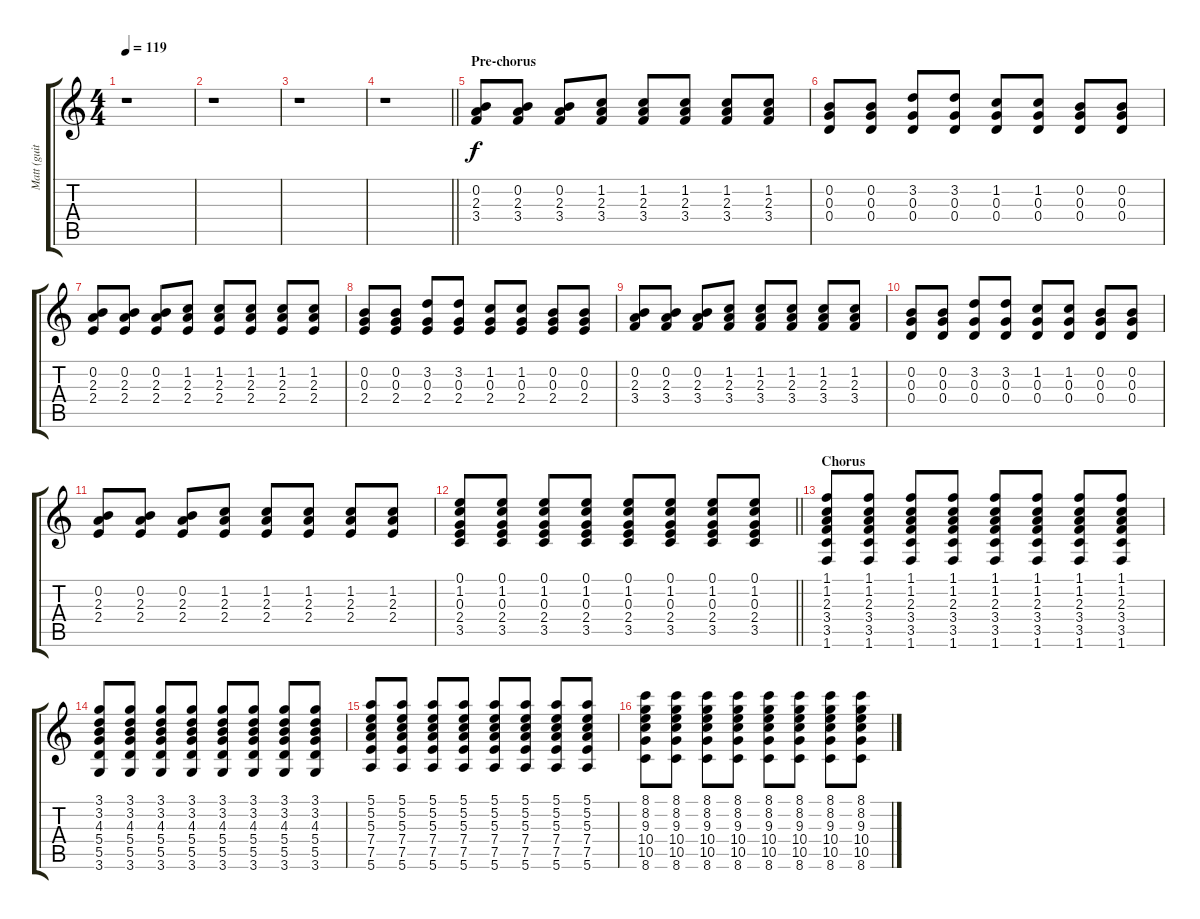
\track ("Matt (guitar)" "Matt (guit") {solo instrument overdrivenguitar}
\staff {score tabs}
\tuning (E4 B3 G3 D3 A2 E2) {hide}
\ts (4 4)
\tempo 119
\clef g2
\ks c
r.1{dy f} |
r.1 |
r.1 |
\barLineRight lightlight
r.1 |
\section ("" "Pre-chorus")
(0.2 2.3 3.4).8{volume 6} (0.2 2.3 3.4).8 (0.2 2.3 3.4).8 (1.2 2.3 3.4).8 (1.2 2.3 3.4).8 (1.2 2.3 3.4).8 (1.2 2.3 3.4).8 (1.2 2.3 3.4).8 |
(0.2 0.3 0.4).8{volume 11} (0.2 0.3 0.4).8 (3.2 0.3 0.4).8 (3.2 0.3 0.4).8 (1.2 0.3 0.4).8 (1.2 0.3 0.4).8 (0.2 0.3 0.4).8 (0.2 0.3 0.4).8 |
(0.2 2.3 2.4).8 (0.2 2.3 2.4).8 (0.2 2.3 2.4).8 (1.2 2.3 2.4).8 (1.2 2.3 2.4).8 (1.2 2.3 2.4).8 (1.2 2.3 2.4).8 (1.2 2.3 2.4).8 |
(0.2 0.3 2.4).8 (0.2 0.3 2.4).8 (3.2 0.3 2.4).8 (3.2 0.3 2.4).8 (1.2 0.3 2.4).8 (1.2 0.3 2.4).8 (0.2 0.3 2.4).8 (0.2 0.3 2.4).8 |
(0.2 2.3 3.4).8 (0.2 2.3 3.4).8 (0.2 2.3 3.4).8 (1.2 2.3 3.4).8 (1.2 2.3 3.4).8 (1.2 2.3 3.4).8 (1.2 2.3 3.4).8 (1.2 2.3 3.4).8 |
(0.2 0.3 0.4).8 (0.2 0.3 0.4).8 (3.2 0.3 0.4).8 (3.2 0.3 0.4).8 (1.2 0.3 0.4).8 (1.2 0.3 0.4).8 (0.2 0.3 0.4).8 (0.2 0.3 0.4).8 |
(0.2 2.3 2.4).8 (0.2 2.3 2.4).8 (0.2 2.3 2.4).8 (1.2 2.3 2.4).8 (1.2 2.3 2.4).8 (1.2 2.3 2.4).8 (1.2 2.3 2.4).8 (1.2 2.3 2.4).8 |
\barLineRight lightlight
(0.1 1.2 0.3 2.4 3.5).8 (0.1 1.2 0.3 2.4 3.5).8 (0.1 1.2 0.3 2.4 3.5).8 (0.1 1.2 0.3 2.4 3.5).8 (0.1 1.2 0.3 2.4 3.5).8 (0.1 1.2 0.3 2.4 3.5).8 (0.1 1.2 0.3 2.4 3.5).8 (0.1 1.2 0.3 2.4 3.5).8 |
\section ("" "Chorus")
(1.1 1.2 2.3 3.4 3.5 1.6).8 (1.1 1.2 2.3 3.4 3.5 1.6).8 (1.1 1.2 2.3 3.4 3.5 1.6).8 (1.1 1.2 2.3 3.4 3.5 1.6).8 (1.1 1.2 2.3 3.4 3.5 1.6).8 (1.1 1.2 2.3 3.4 3.5 1.6).8 (1.1 1.2 2.3 3.4 3.5 1.6).8 (1.1 1.2 2.3 3.4 3.5 1.6).8 |
(3.1 3.2 4.3 5.4 5.5 3.6).8 (3.1 3.2 4.3 5.4 5.5 3.6).8 (3.1 3.2 4.3 5.4 5.5 3.6).8 (3.1 3.2 4.3 5.4 5.5 3.6).8 (3.1 3.2 4.3 5.4 5.5 3.6).8 (3.1 3.2 4.3 5.4 5.5 3.6).8 (3.1 3.2 4.3 5.4 5.5 3.6).8 (3.1 3.2 4.3 5.4 5.5 3.6).8 |
(5.1 5.2 5.3 7.4 7.5 5.6).8 (5.1 5.2 5.3 7.4 7.5 5.6).8 (5.1 5.2 5.3 7.4 7.5 5.6).8 (5.1 5.2 5.3 7.4 7.5 5.6).8 (5.1 5.2 5.3 7.4 7.5 5.6).8 (5.1 5.2 5.3 7.4 7.5 5.6).8 (5.1 5.2 5.3 7.4 7.5 5.6).8 (5.1 5.2 5.3 7.4 7.5 5.6).8 |
(8.1 8.2 9.3 10.4 10.5 8.6).8 (8.1 8.2 9.3 10.4 10.5 8.6).8 (8.1 8.2 9.3 10.4 10.5 8.6).8 (8.1 8.2 9.3 10.4 10.5 8.6).8 (8.1 8.2 9.3 10.4 10.5 8.6).8 (8.1 8.2 9.3 10.4 10.5 8.6).8 (8.1 8.2 9.3 10.4 10.5 8.6).8 (8.1 8.2 9.3 10.4 10.5 8.6).8
